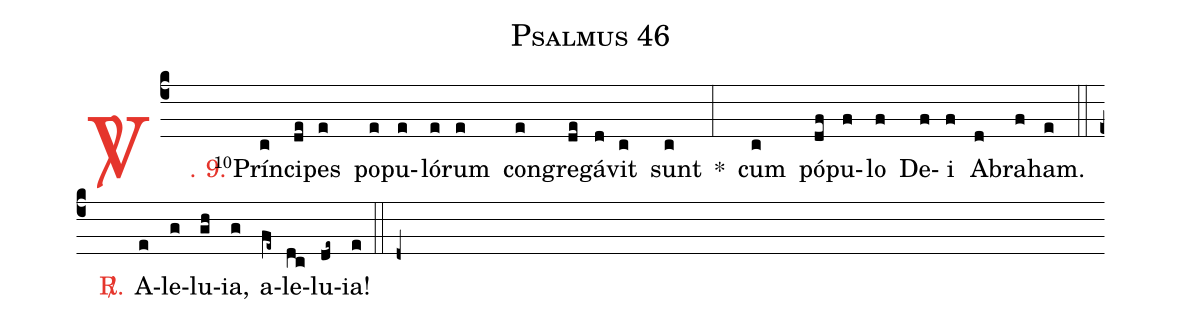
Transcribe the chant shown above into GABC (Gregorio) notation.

name: Psalmus 46;
%%
(c4)

<c><sp>V/</sp>. 9.</c>() <v>\VSup{10}</v>Prín(c)ci(de)pes(e) po(e)pu(e)ló(e)rum(e) con(e)gre(de)gá(d)vit(c) sunt(c) *(:) cum(c) pó(df)pu(f)lo(f) De(f)i(f) A(d)bra(f)ham.(e)

(::)

<nlba><c><sp>R/</sp>.</c>() A</nlba>(e)le(g)lu(gh)ia,(g) a(fe~)le(dc)lu(de~)ia!(e)

(::)

(d+)
